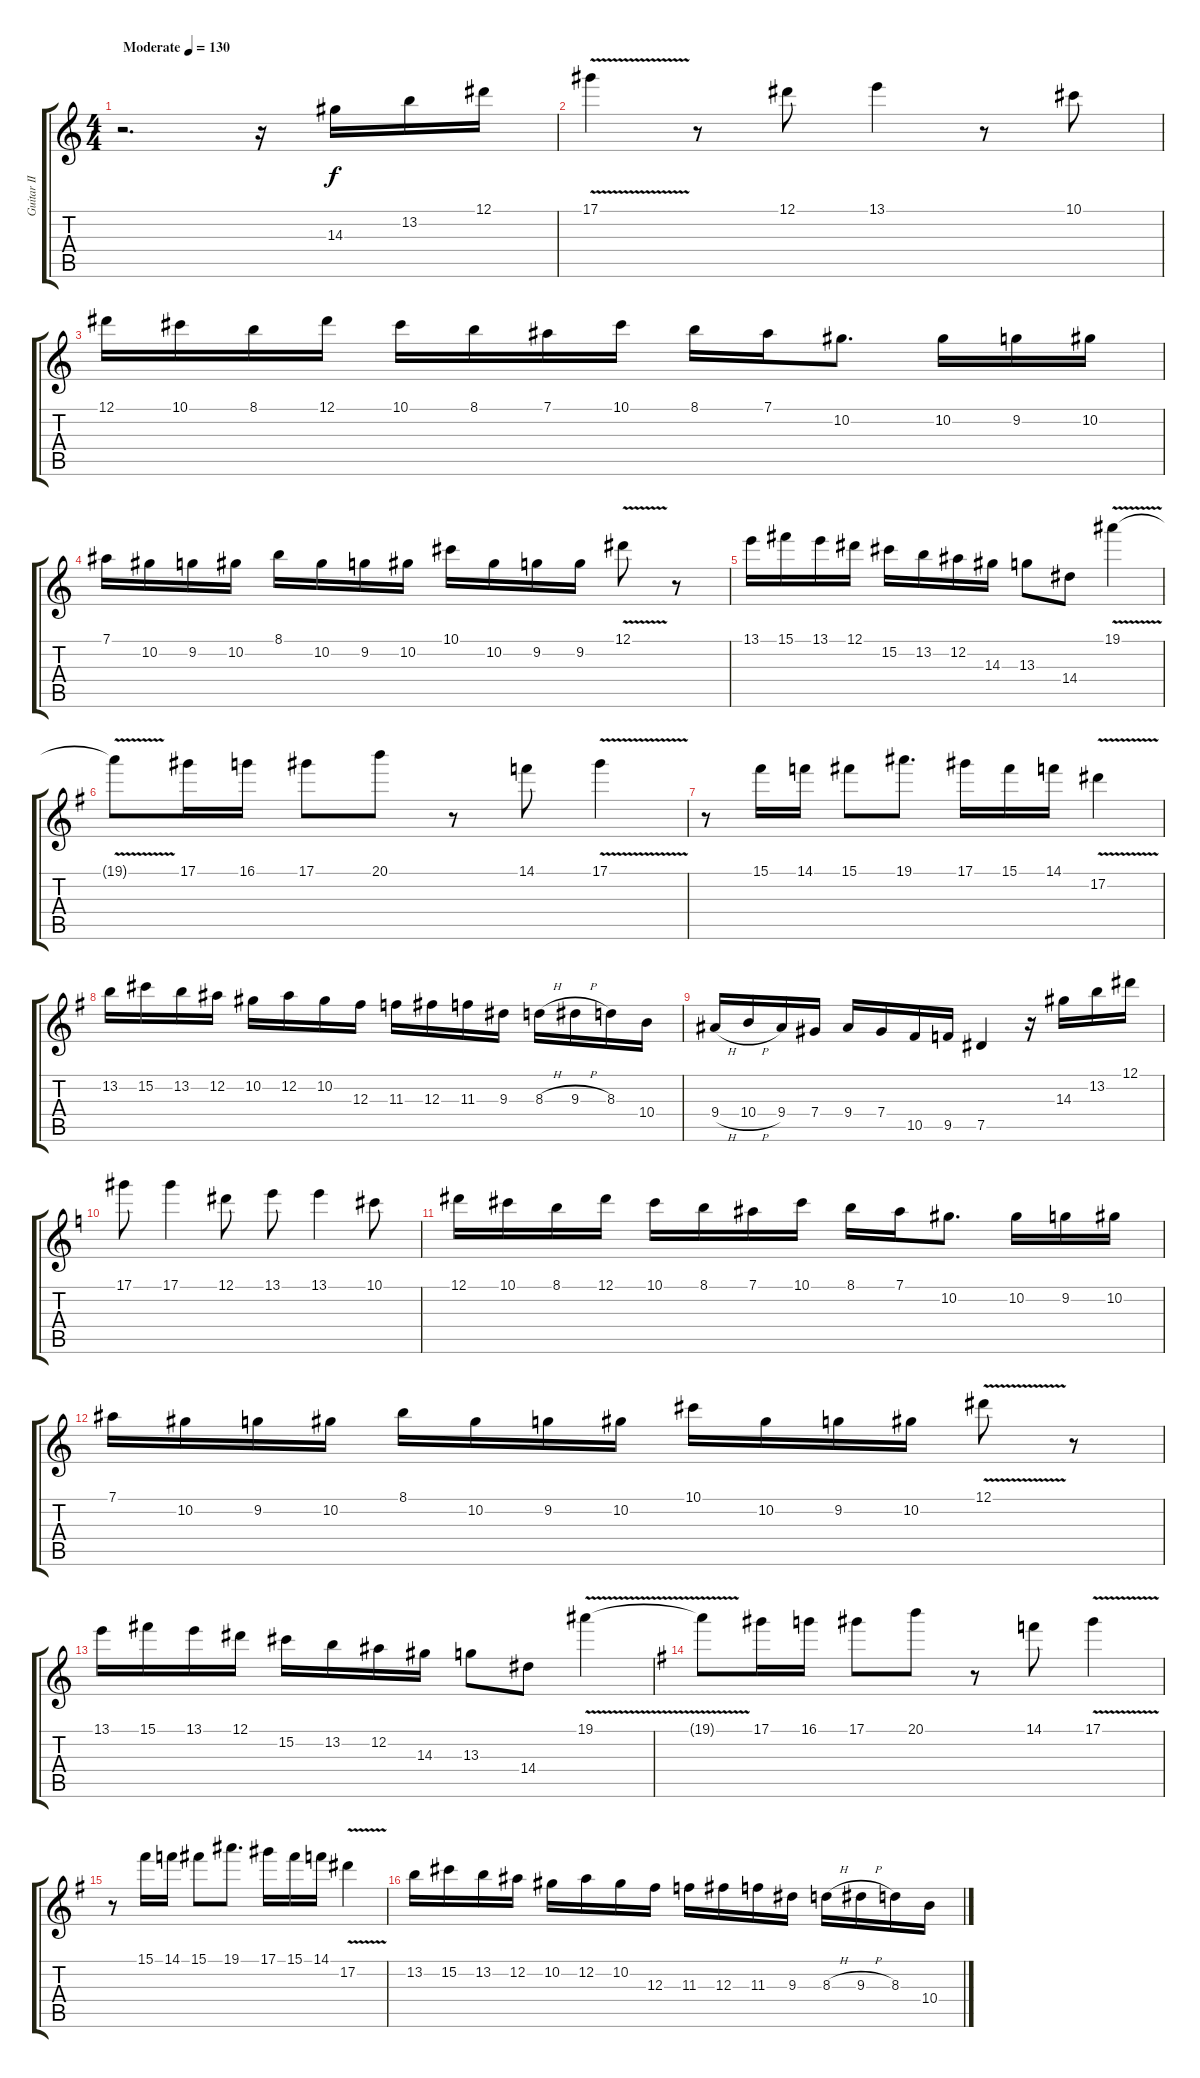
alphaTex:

\track ("Guitar II" "Guitar II") {instrument acousticguitarsteel}
\staff {score tabs}
\tuning (Eb4 Bb3 Gb3 Db3 Ab2 Eb2) {hide}
\ts (4 4)
\tempo (130 "Moderate")
\clef g2
\ks c
r.2{d dy f instrument acousticguitarsteel} r.16 14.3.16 13.2.16 12.1.16 |
17.1{v}.4 r.8 12.1.8 13.1.4 r.8 10.1.8 |
12.1.16 10.1.16 8.1.16 12.1.16 10.1.16 8.1.16 7.1.16 10.1.16 8.1.16 7.1.16 10.2.8{d} 10.2.16 9.2.16 10.2.16 |
7.1.16 10.2.16 9.2.16 10.2.16 8.1.16 10.2.16 9.2.16 10.2.16 10.1.16 10.2.16 9.2.16 9.2.16 12.1{v}.8 r.8 |
13.1.16 15.1.16 13.1.16 12.1.16 15.2.16 13.2.16 12.2.16 14.3.16 13.3.8 14.4.8 19.1{v}.4 |
\ks g
19.1{t}.8 17.1.16 16.1.16 17.1.8 20.1.8 r.8 14.1.8 17.1{v}.4 |
r.8 15.1.16 14.1.16 15.1.8 19.1.8{d} 17.1.16 15.1.16 14.1.16 17.2{v}.4 |
13.2.16 15.2.16 13.2.16 12.2.16 10.2.16 12.2.16 10.2.16 12.3.16 11.3.16 12.3.16 11.3.16 9.3.16 8.3{h}.16 9.3{h}.16 8.3.16 10.4.16 |
9.4{h}.16 10.4{h}.16 9.4.16 7.4.16 9.4.16 7.4.16 10.5.16 9.5.16 7.5.4 r.16 14.3.16 13.2.16 12.1.16 |
\ks c
17.1.8 17.1.4 12.1.8 13.1.8 13.1.4 10.1.8 |
12.1.16 10.1.16 8.1.16 12.1.16 10.1.16 8.1.16 7.1.16 10.1.16 8.1.16 7.1.16 10.2.8{d} 10.2.16 9.2.16 10.2.16 |
7.1.16 10.2.16 9.2.16 10.2.16 8.1.16 10.2.16 9.2.16 10.2.16 10.1.16 10.2.16 9.2.16 10.2.16 12.1{v}.8 r.8 |
13.1.16 15.1.16 13.1.16 12.1.16 15.2.16 13.2.16 12.2.16 14.3.16 13.3.8 14.4.8 19.1{v}.4 |
\ks g
19.1{t}.8 17.1.16 16.1.16 17.1.8 20.1.8 r.8 14.1.8 17.1{v}.4 |
r.8 15.1.16 14.1.16 15.1.8 19.1.8{d} 17.1.16 15.1.16 14.1.16 17.2{v}.4 |
13.2.16 15.2.16 13.2.16 12.2.16 10.2.16 12.2.16 10.2.16 12.3.16 11.3.16 12.3.16 11.3.16 9.3.16 8.3{h}.16 9.3{h}.16 8.3.16 10.4.16
